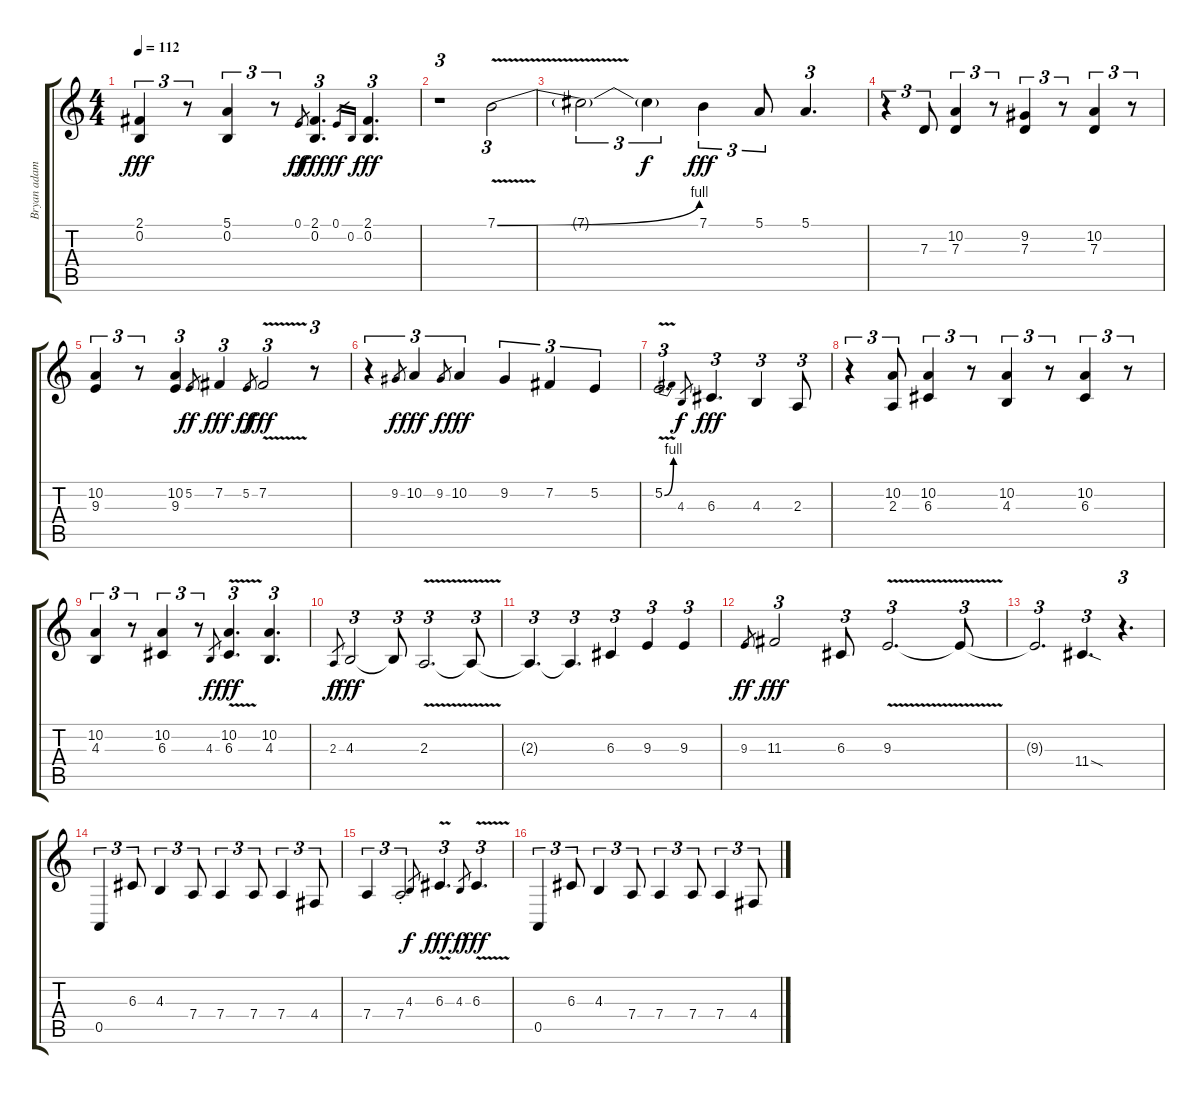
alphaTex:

\track ("Bryan adams Voice" "Bryan adam") {instrument tremolostrings}
\staff {score tabs}
\tuning (E4 B3 G3 D3 A2 E2) {hide}
\ts (4 4)
\tempo 112
\clef g2
\ks c
(2.1 0.2).4{tu (3 2) dy fff} r.8{tu (3 2)} (5.1 0.2).4{tu (3 2)} r.8{tu (3 2)} 0.1.8{gr dy ff} (2.1 0.2).4{d tu (3 2) dy fff} 0.1.16{gr dy ff} 0.2.16{gr} (2.1 0.2).4{d tu (3 2) dy fff} |
r.1{tu (3 2)} 7.1{be (bend 0 0 60 4) v}.2{tu (3 2)} |
7.1{t}.2{tu (3 2)} 7.1{t}.4{tu (3 2) dy f} 7.1.4{tu (3 2) dy fff} 5.1.8{tu (3 2)} 5.1.4{d tu (3 2)} |
r.4{tu (3 2)} 7.3.8{tu (3 2)} (10.2 7.3).4{tu (3 2)} r.8{tu (3 2)} (9.2 7.3).4{tu (3 2)} r.8{tu (3 2)} (10.2 7.3).4{tu (3 2)} r.8{tu (3 2)} |
(10.2 9.3).4{tu (3 2)} r.8{tu (3 2)} (10.2 9.3).4{tu (3 2)} 5.2.8{gr dy ff} 7.2.4{tu (3 2) dy fff} 5.2.8{gr dy ff} 7.2{v}.2{tu (3 2) dy fff} r.8{tu (3 2)} |
r.4{tu (3 2)} 9.2.8{gr dy f} 10.2.4{tu (3 2) dy fff} 9.2.8{gr dy f} 10.2.4{tu (3 2) dy fff} 9.2.4{tu (3 2)} 7.2.4{tu (3 2)} 5.2.4{tu (3 2)} |
5.2{be (bend 0 0 60 4) v}.2{d tu (3 2)} 4.3.8{gr dy f} 6.3.4{d tu (3 2) dy fff} 4.3.4{tu (3 2)} 2.3.8{tu (3 2)} |
r.4{tu (3 2)} (10.2 2.3).8{tu (3 2)} (10.2 6.3).4{tu (3 2)} r.8{tu (3 2)} (10.2 4.3).4{tu (3 2)} r.8{tu (3 2)} (10.2 6.3).4{tu (3 2)} r.8{tu (3 2)} |
(10.2 4.3).4{tu (3 2)} r.8{tu (3 2)} (10.2 6.3).4{tu (3 2)} r.8{tu (3 2)} 4.3.8{gr dy f} (10.2 6.3{v}).4{d tu (3 2) dy fff} (10.2 4.3).4{d tu (3 2)} |
2.3.8{gr dy f} 4.3.2{tu (3 2) dy fff} 4.3{t}.8{tu (3 2)} 2.3{v}.2{d tu (3 2)} 2.3{t}.8{tu (3 2)} |
2.3{t}.4{d tu (3 2)} 2.3{t}.4{d tu (3 2)} 6.3.4{tu (3 2)} 9.3.4{tu (3 2)} 9.3.4{tu (3 2)} |
9.3.8{gr dy ff} 11.3.2{tu (3 2) dy fff} 6.3.8{tu (3 2)} 9.3{v}.2{d tu (3 2)} 9.3{t}.8{tu (3 2)} |
9.3{t}.2{d tu (3 2)} 11.4{sod}.4{d tu (3 2)} r.4{d tu (3 2)} |
0.5.4{tu (3 2)} 6.3.8{tu (3 2)} 4.3.4{tu (3 2)} 7.4.8{tu (3 2)} 7.4.4{tu (3 2)} 7.4.8{tu (3 2)} 7.4.4{tu (3 2)} 4.4.8{tu (3 2)} |
7.4.4{tu (3 2)} 7.4{st}.2{tu (3 2)} 4.3.8{gr dy f} 6.3{v}.4{d tu (3 2) dy fff} 4.3.8{gr dy f} 6.3{v}.4{d tu (3 2) dy fff} |
0.5.4{tu (3 2)} 6.3.8{tu (3 2)} 4.3.4{tu (3 2)} 7.4.8{tu (3 2)} 7.4.4{tu (3 2)} 7.4.8{tu (3 2)} 7.4.4{tu (3 2)} 4.4.8{tu (3 2)}
